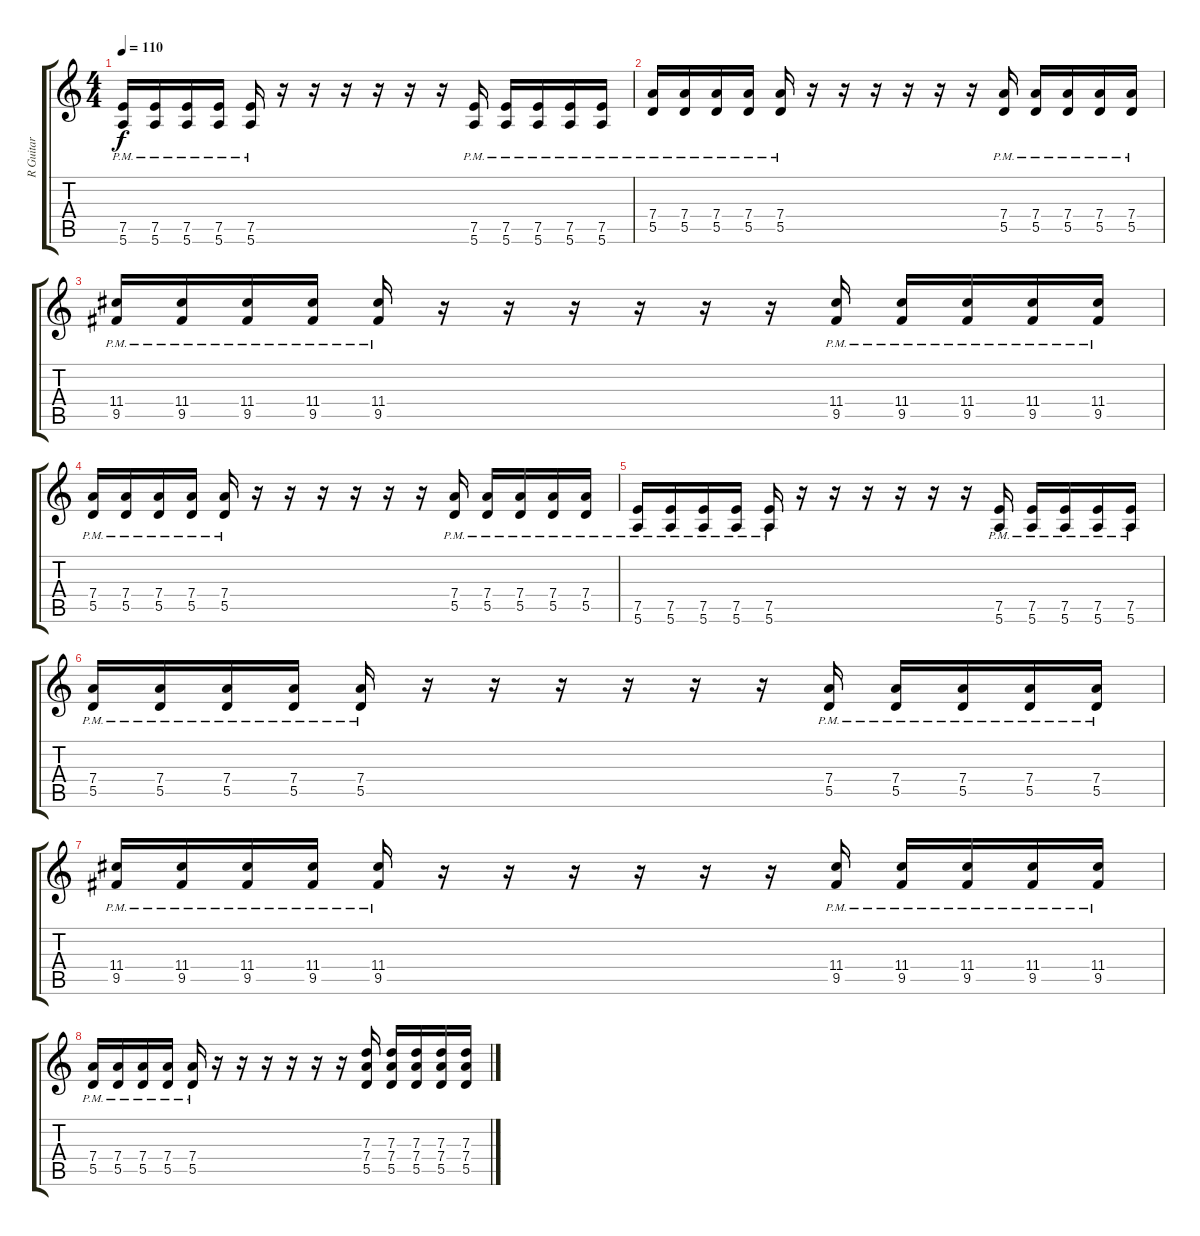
\track ("R Guitar" "R Guitar") {instrument distortionguitar}
\staff {score tabs}
\tuning (E4 B3 G3 D3 A2 E2) {hide}
\ts (4 4)
\tempo 110
\clef g2
\ks c
(7.5{pm} 5.6{pm}).16{dy f volume 13} (7.5{pm} 5.6{pm}).16 (7.5{pm} 5.6{pm}).16 (7.5{pm} 5.6{pm}).16 (7.5{pm} 5.6{pm}).16 r.16 r.16 r.16 r.16 r.16 r.16 (7.5{pm} 5.6{pm}).16 (7.5{pm} 5.6{pm}).16 (7.5{pm} 5.6{pm}).16 (7.5{pm} 5.6{pm}).16 (7.5{pm} 5.6{pm}).16 |
(7.4{pm} 5.5{pm}).16 (7.4{pm} 5.5{pm}).16 (7.4{pm} 5.5{pm}).16 (7.4{pm} 5.5{pm}).16 (7.4{pm} 5.5{pm}).16 r.16 r.16 r.16 r.16 r.16 r.16 (7.4{pm} 5.5{pm}).16 (7.4{pm} 5.5{pm}).16 (7.4{pm} 5.5{pm}).16 (7.4{pm} 5.5{pm}).16 (7.4{pm} 5.5{pm}).16 |
(11.4{pm} 9.5{pm}).16 (11.4{pm} 9.5{pm}).16 (11.4{pm} 9.5{pm}).16 (11.4{pm} 9.5{pm}).16 (11.4{pm} 9.5{pm}).16 r.16 r.16 r.16 r.16 r.16 r.16 (11.4{pm} 9.5{pm}).16 (11.4{pm} 9.5{pm}).16 (11.4{pm} 9.5{pm}).16 (11.4{pm} 9.5{pm}).16 (11.4{pm} 9.5{pm}).16 |
(7.4{pm} 5.5{pm}).16 (7.4{pm} 5.5{pm}).16 (7.4{pm} 5.5{pm}).16 (7.4{pm} 5.5{pm}).16 (7.4{pm} 5.5{pm}).16 r.16 r.16 r.16 r.16 r.16 r.16 (7.4{pm} 5.5{pm}).16 (7.4{pm} 5.5{pm}).16 (7.4{pm} 5.5{pm}).16 (7.4{pm} 5.5{pm}).16 (7.4{pm} 5.5{pm}).16 |
(7.5{pm} 5.6{pm}).16 (7.5{pm} 5.6{pm}).16 (7.5{pm} 5.6{pm}).16 (7.5{pm} 5.6{pm}).16 (7.5{pm} 5.6{pm}).16 r.16 r.16 r.16 r.16 r.16 r.16 (7.5{pm} 5.6{pm}).16 (7.5{pm} 5.6{pm}).16 (7.5{pm} 5.6{pm}).16 (7.5{pm} 5.6{pm}).16 (7.5{pm} 5.6{pm}).16 |
(7.4{pm} 5.5{pm}).16 (7.4{pm} 5.5{pm}).16 (7.4{pm} 5.5{pm}).16 (7.4{pm} 5.5{pm}).16 (7.4{pm} 5.5{pm}).16 r.16 r.16 r.16 r.16 r.16 r.16 (7.4{pm} 5.5{pm}).16 (7.4{pm} 5.5{pm}).16 (7.4{pm} 5.5{pm}).16 (7.4{pm} 5.5{pm}).16 (7.4{pm} 5.5{pm}).16 |
(11.4{pm} 9.5{pm}).16 (11.4{pm} 9.5{pm}).16 (11.4{pm} 9.5{pm}).16 (11.4{pm} 9.5{pm}).16 (11.4{pm} 9.5{pm}).16 r.16 r.16 r.16 r.16 r.16 r.16 (11.4{pm} 9.5{pm}).16 (11.4{pm} 9.5{pm}).16 (11.4{pm} 9.5{pm}).16 (11.4{pm} 9.5{pm}).16 (11.4{pm} 9.5{pm}).16 |
(7.4{pm} 5.5{pm}).16 (7.4{pm} 5.5{pm}).16 (7.4{pm} 5.5{pm}).16 (7.4{pm} 5.5{pm}).16 (7.4{pm} 5.5{pm}).16 r.16 r.16 r.16 r.16 r.16 r.16 (7.3 7.4 5.5).16 (7.3 7.4 5.5).16 (7.3 7.4 5.5).16 (7.3 7.4 5.5).16 (7.3 7.4 5.5).16
